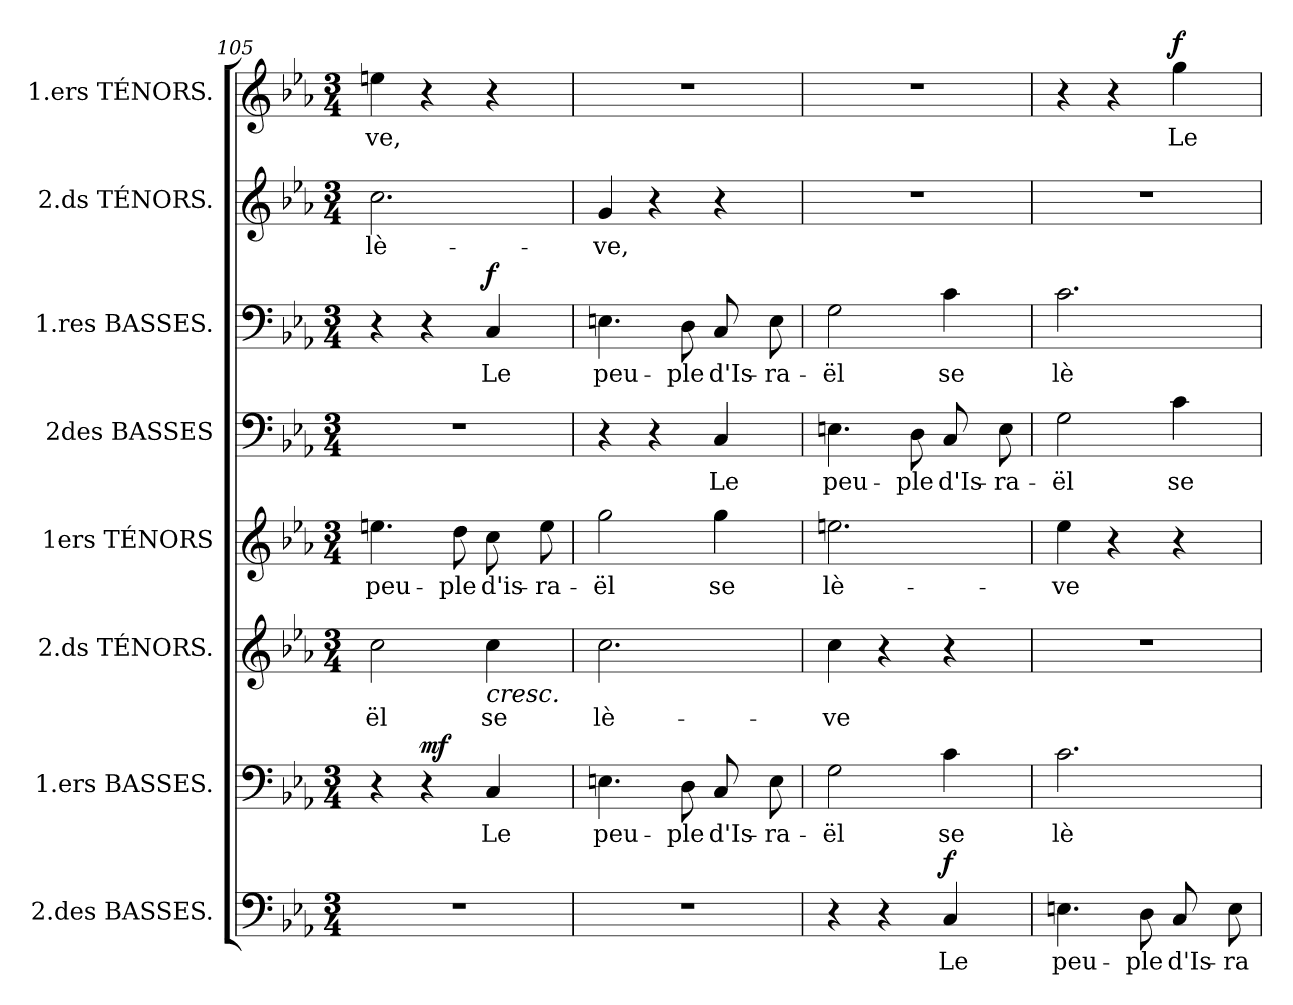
**kern	**text	**dynam	**kern	**text	**dynam	**kern	**text	**kern	**text	**kern	**text	**kern	**text	**dynam	**kern	**text	**kern	**text	**dynam
*part8	*part8	*part8	*part7	*part7	*part7	*part6	*part6	*part5	*part5	*part4	*part4	*part3	*part3	*part3	*part2	*part2	*part1	*part1	*part1
*staff8	*staff8	*staff8	*staff7	*staff7	*staff7	*staff6	*staff6	*staff5	*staff5	*staff4	*staff4	*staff3	*staff3	*staff3	*staff2	*staff2	*staff1	*staff1	*staff1
*I"2.des BASSES.	*	*	*I"1.ers BASSES.	*	*	*I"2.ds TÉNORS.	*	*I"1ers TÉNORS	*	*I"2des BASSES	*	*I"1.res BASSES.	*	*	*I"2.ds TÉNORS.	*	*I"1.ers TÉNORS.	*	*
!!LO:PB:g=z
*clefF4	*	*	*clefF4	*	*	*clefG2	*	*clefG2	*	*clefF4	*	*clefF4	*	*	*clefG2	*	*clefG2	*	*
*k[b-e-a-]	*	*	*k[b-e-a-]	*	*	*k[b-e-a-]	*	*k[b-e-a-]	*	*k[b-e-a-]	*	*k[b-e-a-]	*	*	*k[b-e-a-]	*	*k[b-e-a-]	*	*
*E-:	*	*	*E-:	*	*	*E-:	*	*E-:	*	*E-:	*	*E-:	*	*	*E-:	*	*E-:	*	*
*M3/4	*	*	*M3/4	*	*	*M3/4	*	*M3/4	*	*M3/4	*	*M3/4	*	*	*M3/4	*	*M3/4	*	*
=105	=105	=105	=105	=105	=105	=105	=105	=105	=105	=105	=105	=105	=105	=105	=105	=105	=105	=105	=105
!LO:N:vis=1	!	!	!	!	!	!	!	!	!	!	!	!	!	!	!	!	!	!	!
!	!	!	!	!	!	!	!LO:LY:b	!	!	!	!	!	!	!	!	!	!	!	!
!	!	!	!	!	!	!	!	!	!LO:LY:b	!LO:N:vis=1	!	!	!	!	!	!	!	!	!
!	!	!	!	!	!	!	!	!	!	!	!	!	!	!	!	!LO:LY:b	!	!	!
!	!	!	!	!	!	!	!	!	!	!	!	!	!	!	!	!	!	!LO:LY:b	!
2.r	.	.	4r	.	.	2cc\	-ël	4.een\	peu-	2.r	.	4r	.	.	2.cc\	lè-	4een\	-ve,	.
!	!	!	!	!	!LO:DY:a	!	!	!	!	!	!	!	!	!	!	!	!	!	!
.	.	.	4r	.	mf	.	.	.	.	.	.	4r	.	.	.	.	4r	.	.
!	!	!	!	!	!	!	!	!	!LO:LY:b	!	!	!	!	!	!	!	!	!	!
.	.	.	.	.	.	.	.	8dd\	-ple	.	.	.	.	.	.	.	.	.	.
!	!	!	!	!LO:LY:b	!	!	!	!	!	!	!	!	!	!	!	!	!	!	!
!	!	!	!	!	!	!	!LO:LY:b	!	!	!	!	!	!	!	!	!	!	!	!
!	!	!	!	!	!	!	!	!	!LO:LY:b	!	!	!	!	!	!	!	!	!	!
!	!	!	!	!	!	!LO:TX:b:i:t=cresc.	!	!	!	!	!	!	!	!	!	!	!	!	!
!	!	!	!	!	!	!	!	!	!	!	!	!	!LO:LY:b	!LO:DY:a	!	!	!	!	!
.	.	.	4C/	Le	.	4cc\	se	8cc\	d'is-	.	.	4C/	Le	f	.	.	4r	.	.
!	!	!	!	!	!	!	!	!	!LO:LY:b	!	!	!	!	!	!	!	!	!	!
.	.	.	.	.	.	.	.	8ee\	-ra-	.	.	.	.	.	.	.	.	.	.
=106	=106	=106	=106	=106	=106	=106	=106	=106	=106	=106	=106	=106	=106	=106	=106	=106	=106	=106	=106
!LO:N:vis=1	!	!	!	!	!	!	!	!	!	!	!	!	!	!	!	!	!	!	!
!	!	!	!	!LO:LY:b	!	!	!	!	!	!	!	!	!	!	!	!	!	!	!
!	!	!	!	!	!	!	!LO:LY:b	!	!	!	!	!	!	!	!	!	!	!	!
!	!	!	!	!	!	!	!	!	!LO:LY:b	!	!	!	!	!	!	!	!	!	!
!	!	!	!	!	!	!	!	!	!	!	!	!	!LO:LY:b	!	!	!	!	!	!
!	!	!	!	!	!	!	!	!	!	!	!	!	!	!	!	!LO:LY:b	!LO:N:vis=1	!	!
2.r	.	.	4.En\	peu-	.	2.cc\	lè-	2gg\	-ël	4r	.	4.En\	peu-	.	4g/	-ve,	2.r	.	.
.	.	.	.	.	.	.	.	.	.	4r	.	.	.	.	4r	.	.	.	.
!	!	!	!	!LO:LY:b	!	!	!	!	!	!	!	!	!	!	!	!	!	!	!
!	!	!	!	!	!	!	!	!	!	!	!	!	!LO:LY:b	!	!	!	!	!	!
.	.	.	8D\	-ple	.	.	.	.	.	.	.	8D\	-ple	.	.	.	.	.	.
!	!	!	!	!LO:LY:b	!	!	!	!	!	!	!	!	!	!	!	!	!	!	!
!	!	!	!	!	!	!	!	!	!LO:LY:b	!	!	!	!	!	!	!	!	!	!
!	!	!	!	!	!	!	!	!	!	!	!LO:LY:b	!	!	!	!	!	!	!	!
!	!	!	!	!	!	!	!	!	!	!	!	!	!LO:LY:b	!	!	!	!	!	!
.	.	.	8C/	d'Is-	.	.	.	4gg\	se	4C/	Le	8C/	d'Is-	.	4r	.	.	.	.
!	!	!	!	!LO:LY:b	!	!	!	!	!	!	!	!	!	!	!	!	!	!	!
!	!	!	!	!	!	!	!	!	!	!	!	!	!LO:LY:b	!	!	!	!	!	!
.	.	.	8E\	-ra-	.	.	.	.	.	.	.	8E\	-ra-	.	.	.	.	.	.
=107	=107	=107	=107	=107	=107	=107	=107	=107	=107	=107	=107	=107	=107	=107	=107	=107	=107	=107	=107
!	!	!	!	!LO:LY:b	!	!	!	!	!	!	!	!	!	!	!	!	!	!	!
!	!	!	!	!	!	!	!LO:LY:b	!	!	!	!	!	!	!	!	!	!	!	!
!	!	!	!	!	!	!	!	!	!LO:LY:b	!	!	!	!	!	!	!	!	!	!
!	!	!	!	!	!	!	!	!	!	!	!LO:LY:b	!	!	!	!	!	!	!	!
!	!	!	!	!	!	!	!	!	!	!	!	!	!LO:LY:b	!	!LO:N:vis=1	!	!LO:N:vis=1	!	!
4r	.	.	2G\	-ël	.	4cc\	-ve	2.een\	lè-	4.En\	peu-	2G\	-ël	.	2.r	.	2.r	.	.
4r	.	.	.	.	.	4r	.	.	.	.	.	.	.	.	.	.	.	.	.
!	!	!	!	!	!	!	!	!	!	!	!LO:LY:b	!	!	!	!	!	!	!	!
.	.	.	.	.	.	.	.	.	.	8D\	-ple	.	.	.	.	.	.	.	.
!	!LO:LY:b	!	!	!	!	!	!	!	!	!	!	!	!	!	!	!	!	!	!
!	!	!	!	!LO:LY:b	!	!	!	!	!	!	!	!	!	!	!	!	!	!	!
!	!	!	!	!	!	!	!	!	!	!	!LO:LY:b	!	!	!	!	!	!	!	!
!	!	!LO:DY:a	!	!	!	!	!	!	!	!	!	!	!LO:LY:b	!	!	!	!	!	!
4C/	Le	f	4c\	se	.	4r	.	.	.	8C/	d'Is-	4c\	se	.	.	.	.	.	.
!	!	!	!	!	!	!	!	!	!	!	!LO:LY:b	!	!	!	!	!	!	!	!
.	.	.	.	.	.	.	.	.	.	8E\	-ra-	.	.	.	.	.	.	.	.
=108	=108	=108	=108	=108	=108	=108	=108	=108	=108	=108	=108	=108	=108	=108	=108	=108	=108	=108	=108
!	!LO:LY:b	!	!	!	!	!	!	!	!	!	!	!	!	!	!	!	!	!	!
!	!	!	!	!LO:LY:b	!	!LO:N:vis=1	!	!	!	!	!	!	!	!	!	!	!	!	!
!	!	!	!	!	!	!	!	!	!LO:LY:b	!	!	!	!	!	!	!	!	!	!
!	!	!	!	!	!	!	!	!	!	!	!LO:LY:b	!	!	!	!	!	!	!	!
!	!	!	!	!	!	!	!	!	!	!	!	!	!LO:LY:b	!	!LO:N:vis=1	!	!	!	!
4.En\	peu-	.	2.c\	lè-	.	2.r	.	4ee-\	-ve	2G\	-ël	2.c\	lè-	.	2.r	.	4r	.	.
.	.	.	.	.	.	.	.	4r	.	.	.	.	.	.	.	.	4r	.	.
!	!LO:LY:b	!	!	!	!	!	!	!	!	!	!	!	!	!	!	!	!	!	!
8D\	-ple	.	.	.	.	.	.	.	.	.	.	.	.	.	.	.	.	.	.
!	!LO:LY:b	!	!	!	!	!	!	!	!	!	!	!	!	!	!	!	!	!	!
!	!	!	!	!	!	!	!	!	!	!	!LO:LY:b	!	!	!	!	!	!	!	!
!	!	!	!	!	!	!	!	!	!	!	!	!	!	!	!	!	!	!LO:LY:b	!LO:DY:a
8C/	d'Is-	.	.	.	.	.	.	4r	.	4c\	se	.	.	.	.	.	4gg\	Le	f
!	!LO:LY:b	!	!	!	!	!	!	!	!	!	!	!	!	!	!	!	!	!	!
8E\	-ra-	.	.	.	.	.	.	.	.	.	.	.	.	.	.	.	.	.	.
=	=	=	=	=	=	=	=	=	=	=	=	=	=	=	=	=	=	=	=
*-	*-	*-	*-	*-	*-	*-	*-	*-	*-	*-	*-	*-	*-	*-	*-	*-	*-	*-	*-
